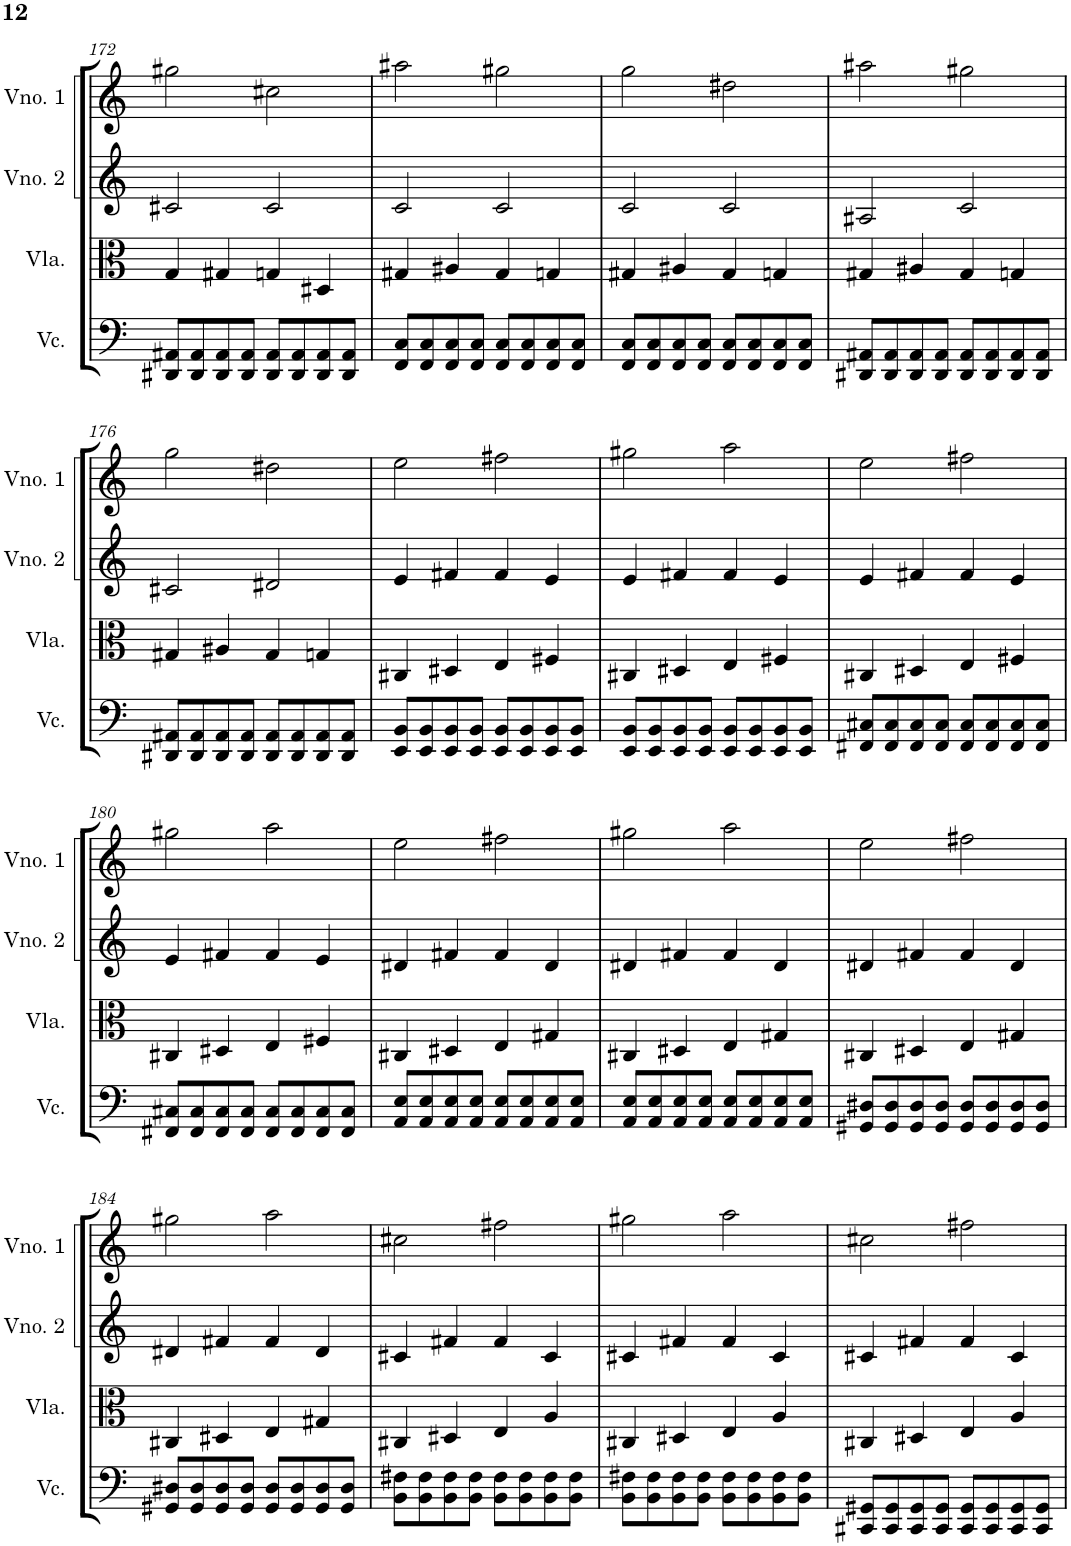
**kern	**kern	**kern	**kern
*part4	*part3	*part2	*part1
*staff4	*staff3	*staff2	*staff1
*I"Violoncelo	*I"Viola	*I"Violino 2	*I"Violino 1
*I'Vc.	*I'Vla.	*I'Vno. 2	*I'Vno. 1
!!LO:PB:g=z
*clefF4	*clefC3	*clefG2	*clefG2
*k[]	*k[]	*k[]	*k[]
*M4/4	*M4/4	*M4/4	*M4/4
=172	=172	=172	=172
8DD#X/ 8AA#X/L	4G/	2c#X/	2gg#X\
8DD#/ 8AA#/	.	.	.
8DD#/ 8AA#/	4G#X/	.	.
8DD#/ 8AA#/J	.	.	.
8DD#/ 8AA#/L	4Gn/	2c#/	2cc#X\
8DD#/ 8AA#/	.	.	.
8DD#/ 8AA#/	4D#X/	.	.
8DD#/ 8AA#/J	.	.	.
=173	=173	=173	=173
8FF/ 8C/L	4G#X/	2c/	2aa#X\
8FF/ 8C/	.	.	.
8FF/ 8C/	4A#X/	.	.
8FF/ 8C/J	.	.	.
8FF/ 8C/L	4G#/	2c/	2gg#X\
8FF/ 8C/	.	.	.
8FF/ 8C/	4Gn/	.	.
8FF/ 8C/J	.	.	.
=174	=174	=174	=174
8FF/ 8C/L	4G#X/	2c/	2gg\
8FF/ 8C/	.	.	.
8FF/ 8C/	4A#X/	.	.
8FF/ 8C/J	.	.	.
8FF/ 8C/L	4G#/	2c/	2dd#X\
8FF/ 8C/	.	.	.
8FF/ 8C/	4Gn/	.	.
8FF/ 8C/J	.	.	.
=175	=175	=175	=175
8DD#X/ 8AA#X/L	4G#X/	2A#X/	2aa#X\
8DD#/ 8AA#/	.	.	.
8DD#/ 8AA#/	4A#X/	.	.
8DD#/ 8AA#/J	.	.	.
8DD#/ 8AA#/L	4G#/	2c/	2gg#X\
8DD#/ 8AA#/	.	.	.
8DD#/ 8AA#/	4Gn/	.	.
8DD#/ 8AA#/J	.	.	.
!!LO:LB:g=z
=176	=176	=176	=176
8DD#X/ 8AA#X/L	4G#X/	2c#X/	2gg\
8DD#/ 8AA#/	.	.	.
8DD#/ 8AA#/	4A#X/	.	.
8DD#/ 8AA#/J	.	.	.
8DD#/ 8AA#/L	4G#/	2d#X/	2dd#X\
8DD#/ 8AA#/	.	.	.
8DD#/ 8AA#/	4Gn/	.	.
8DD#/ 8AA#/J	.	.	.
=177	=177	=177	=177
8EE/ 8BB/L	4C#X/	4e/	2ee\
8EE/ 8BB/	.	.	.
8EE/ 8BB/	4D#X/	4f#X/	.
8EE/ 8BB/J	.	.	.
8EE/ 8BB/L	4E/	4f#/	2ff#X\
8EE/ 8BB/	.	.	.
8EE/ 8BB/	4F#X/	4e/	.
8EE/ 8BB/J	.	.	.
=178	=178	=178	=178
8EE/ 8BB/L	4C#X/	4e/	2gg#X\
8EE/ 8BB/	.	.	.
8EE/ 8BB/	4D#X/	4f#X/	.
8EE/ 8BB/J	.	.	.
8EE/ 8BB/L	4E/	4f#/	2aa\
8EE/ 8BB/	.	.	.
8EE/ 8BB/	4F#X/	4e/	.
8EE/ 8BB/J	.	.	.
=179	=179	=179	=179
8FF#X/ 8C#X/L	4C#X/	4e/	2ee\
8FF#/ 8C#/	.	.	.
8FF#/ 8C#/	4D#X/	4f#X/	.
8FF#/ 8C#/J	.	.	.
8FF#/ 8C#/L	4E/	4f#/	2ff#X\
8FF#/ 8C#/	.	.	.
8FF#/ 8C#/	4F#X/	4e/	.
8FF#/ 8C#/J	.	.	.
!!LO:LB:g=z
=180	=180	=180	=180
8FF#X/ 8C#X/L	4C#X/	4e/	2gg#X\
8FF#/ 8C#/	.	.	.
8FF#/ 8C#/	4D#X/	4f#X/	.
8FF#/ 8C#/J	.	.	.
8FF#/ 8C#/L	4E/	4f#/	2aa\
8FF#/ 8C#/	.	.	.
8FF#/ 8C#/	4F#X/	4e/	.
8FF#/ 8C#/J	.	.	.
=181	=181	=181	=181
8AA/ 8E/L	4C#X/	4d#X/	2ee\
8AA/ 8E/	.	.	.
8AA/ 8E/	4D#X/	4f#X/	.
8AA/ 8E/J	.	.	.
8AA/ 8E/L	4E/	4f#/	2ff#X\
8AA/ 8E/	.	.	.
8AA/ 8E/	4G#X/	4d#/	.
8AA/ 8E/J	.	.	.
=182	=182	=182	=182
8AA/ 8E/L	4C#X/	4d#X/	2gg#X\
8AA/ 8E/	.	.	.
8AA/ 8E/	4D#X/	4f#X/	.
8AA/ 8E/J	.	.	.
8AA/ 8E/L	4E/	4f#/	2aa\
8AA/ 8E/	.	.	.
8AA/ 8E/	4G#X/	4d#/	.
8AA/ 8E/J	.	.	.
=183	=183	=183	=183
8GG#X/ 8D#X/L	4C#X/	4d#X/	2ee\
8GG#/ 8D#/	.	.	.
8GG#/ 8D#/	4D#X/	4f#X/	.
8GG#/ 8D#/J	.	.	.
8GG#/ 8D#/L	4E/	4f#/	2ff#X\
8GG#/ 8D#/	.	.	.
8GG#/ 8D#/	4G#X/	4d#/	.
8GG#/ 8D#/J	.	.	.
!!LO:LB:g=z
=184	=184	=184	=184
8GG#X/ 8D#X/L	4C#X/	4d#X/	2gg#X\
8GG#/ 8D#/	.	.	.
8GG#/ 8D#/	4D#X/	4f#X/	.
8GG#/ 8D#/J	.	.	.
8GG#/ 8D#/L	4E/	4f#/	2aa\
8GG#/ 8D#/	.	.	.
8GG#/ 8D#/	4G#X/	4d#/	.
8GG#/ 8D#/J	.	.	.
=185	=185	=185	=185
8BB\ 8F#X\L	4C#X/	4c#X/	2cc#X\
8BB\ 8F#\	.	.	.
8BB\ 8F#\	4D#X/	4f#X/	.
8BB\ 8F#\J	.	.	.
8BB\ 8F#\L	4E/	4f#/	2ff#X\
8BB\ 8F#\	.	.	.
8BB\ 8F#\	4A/	4c#/	.
8BB\ 8F#\J	.	.	.
=186	=186	=186	=186
8BB\ 8F#X\L	4C#X/	4c#X/	2gg#X\
8BB\ 8F#\	.	.	.
8BB\ 8F#\	4D#X/	4f#X/	.
8BB\ 8F#\J	.	.	.
8BB\ 8F#\L	4E/	4f#/	2aa\
8BB\ 8F#\	.	.	.
8BB\ 8F#\	4A/	4c#/	.
8BB\ 8F#\J	.	.	.
=187	=187	=187	=187
8CC#X/ 8GG#X/L	4C#X/	4c#X/	2cc#X\
8CC#/ 8GG#/	.	.	.
8CC#/ 8GG#/	4D#X/	4f#X/	.
8CC#/ 8GG#/J	.	.	.
8CC#/ 8GG#/L	4E/	4f#/	2ff#X\
8CC#/ 8GG#/	.	.	.
8CC#/ 8GG#/	4A/	4c#/	.
8CC#/ 8GG#/J	.	.	.
=	=	=	=
*-	*-	*-	*-
